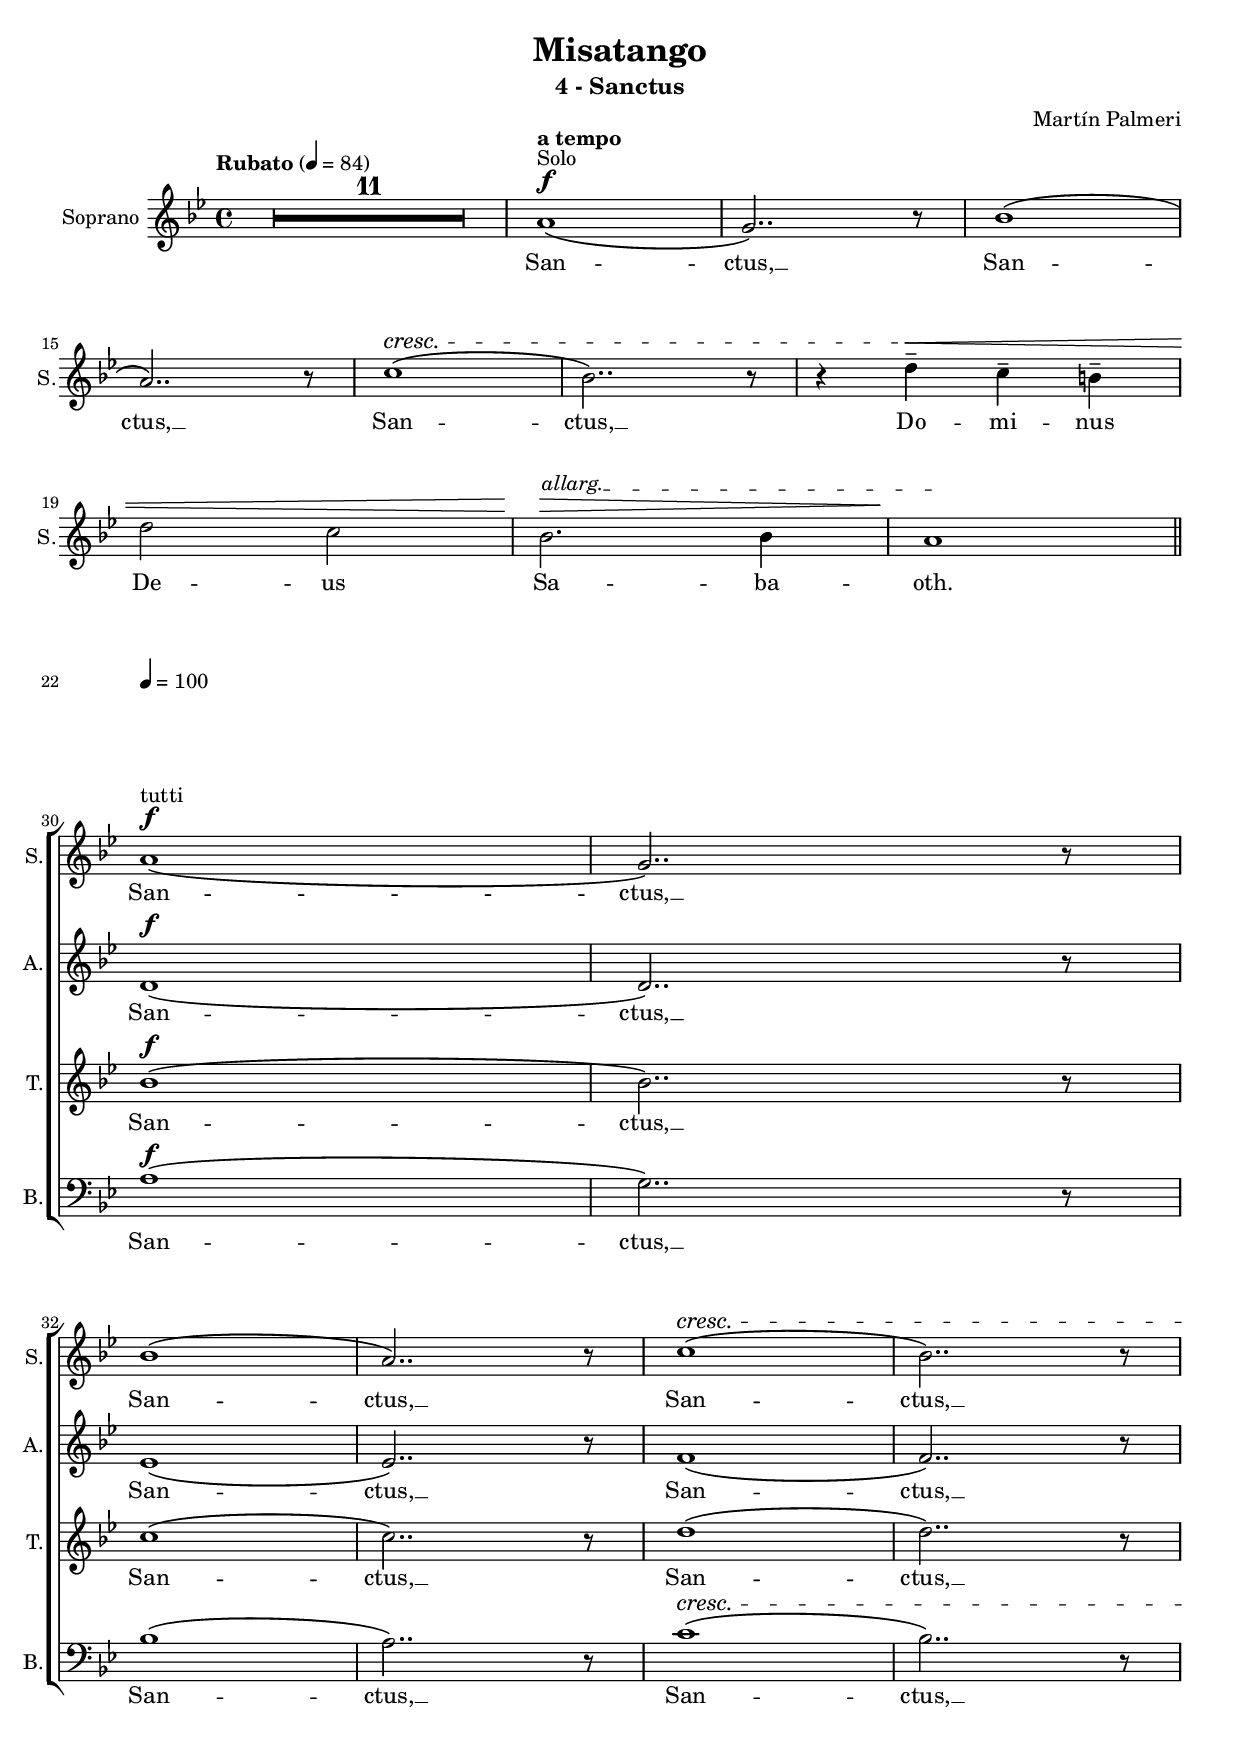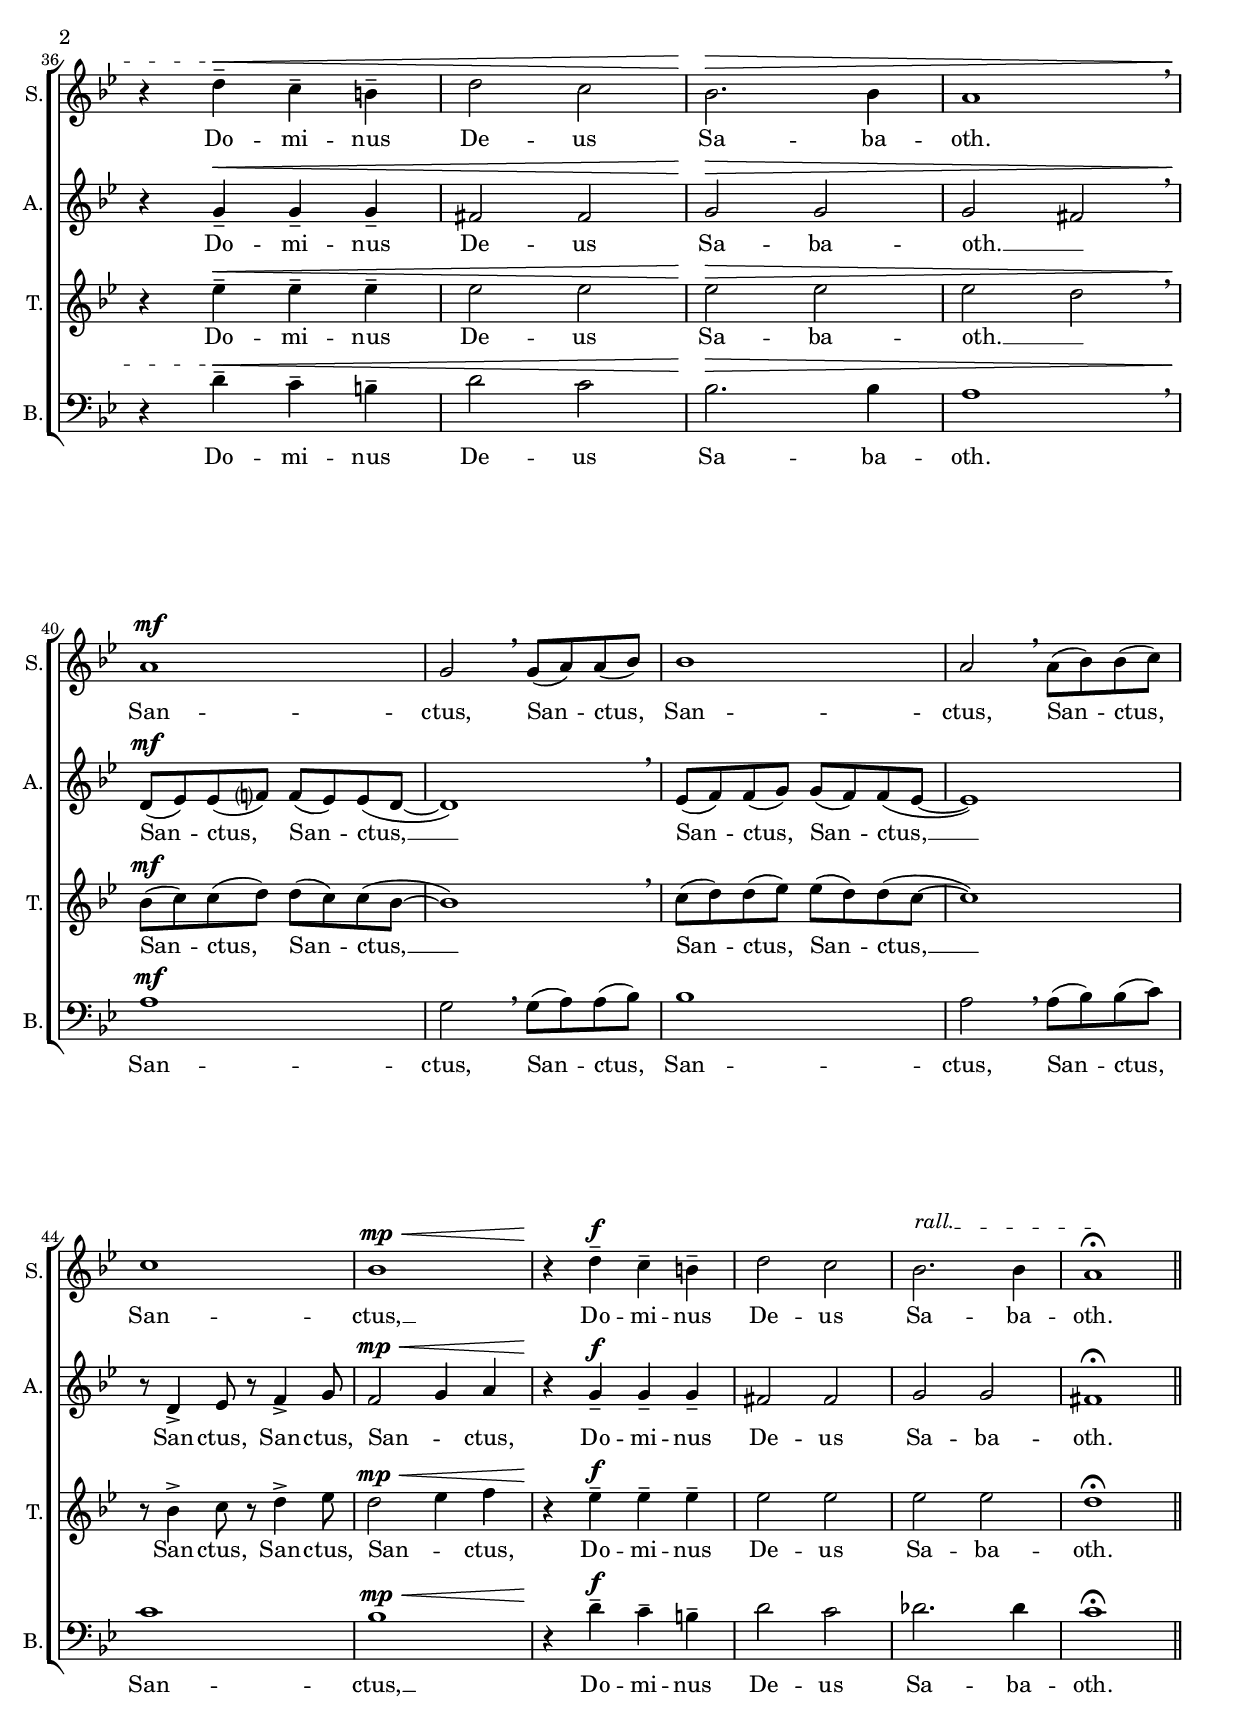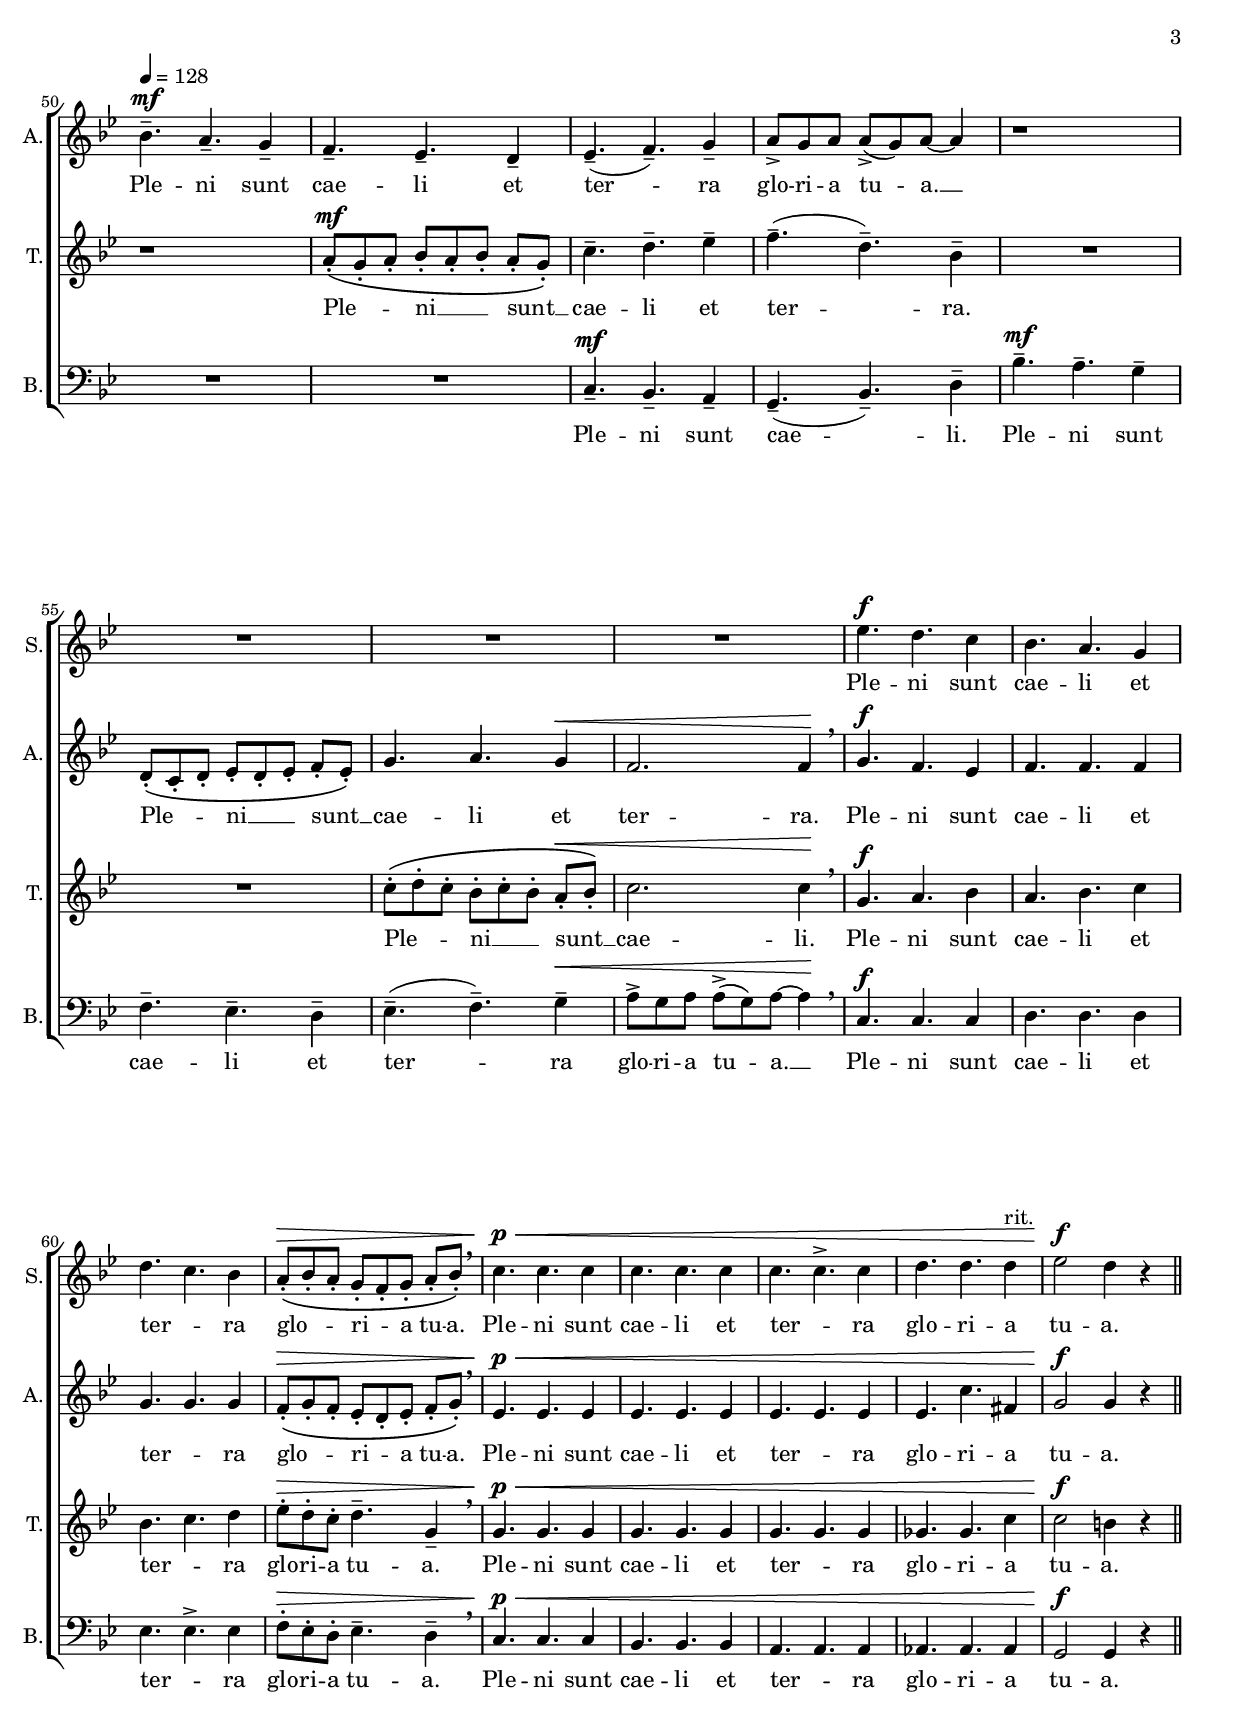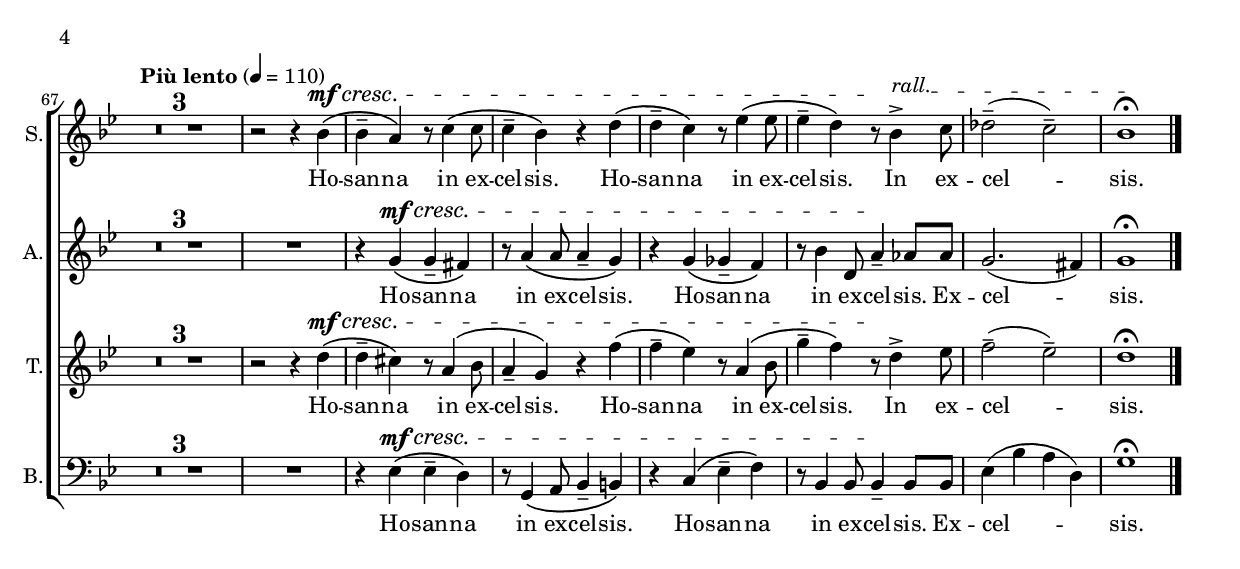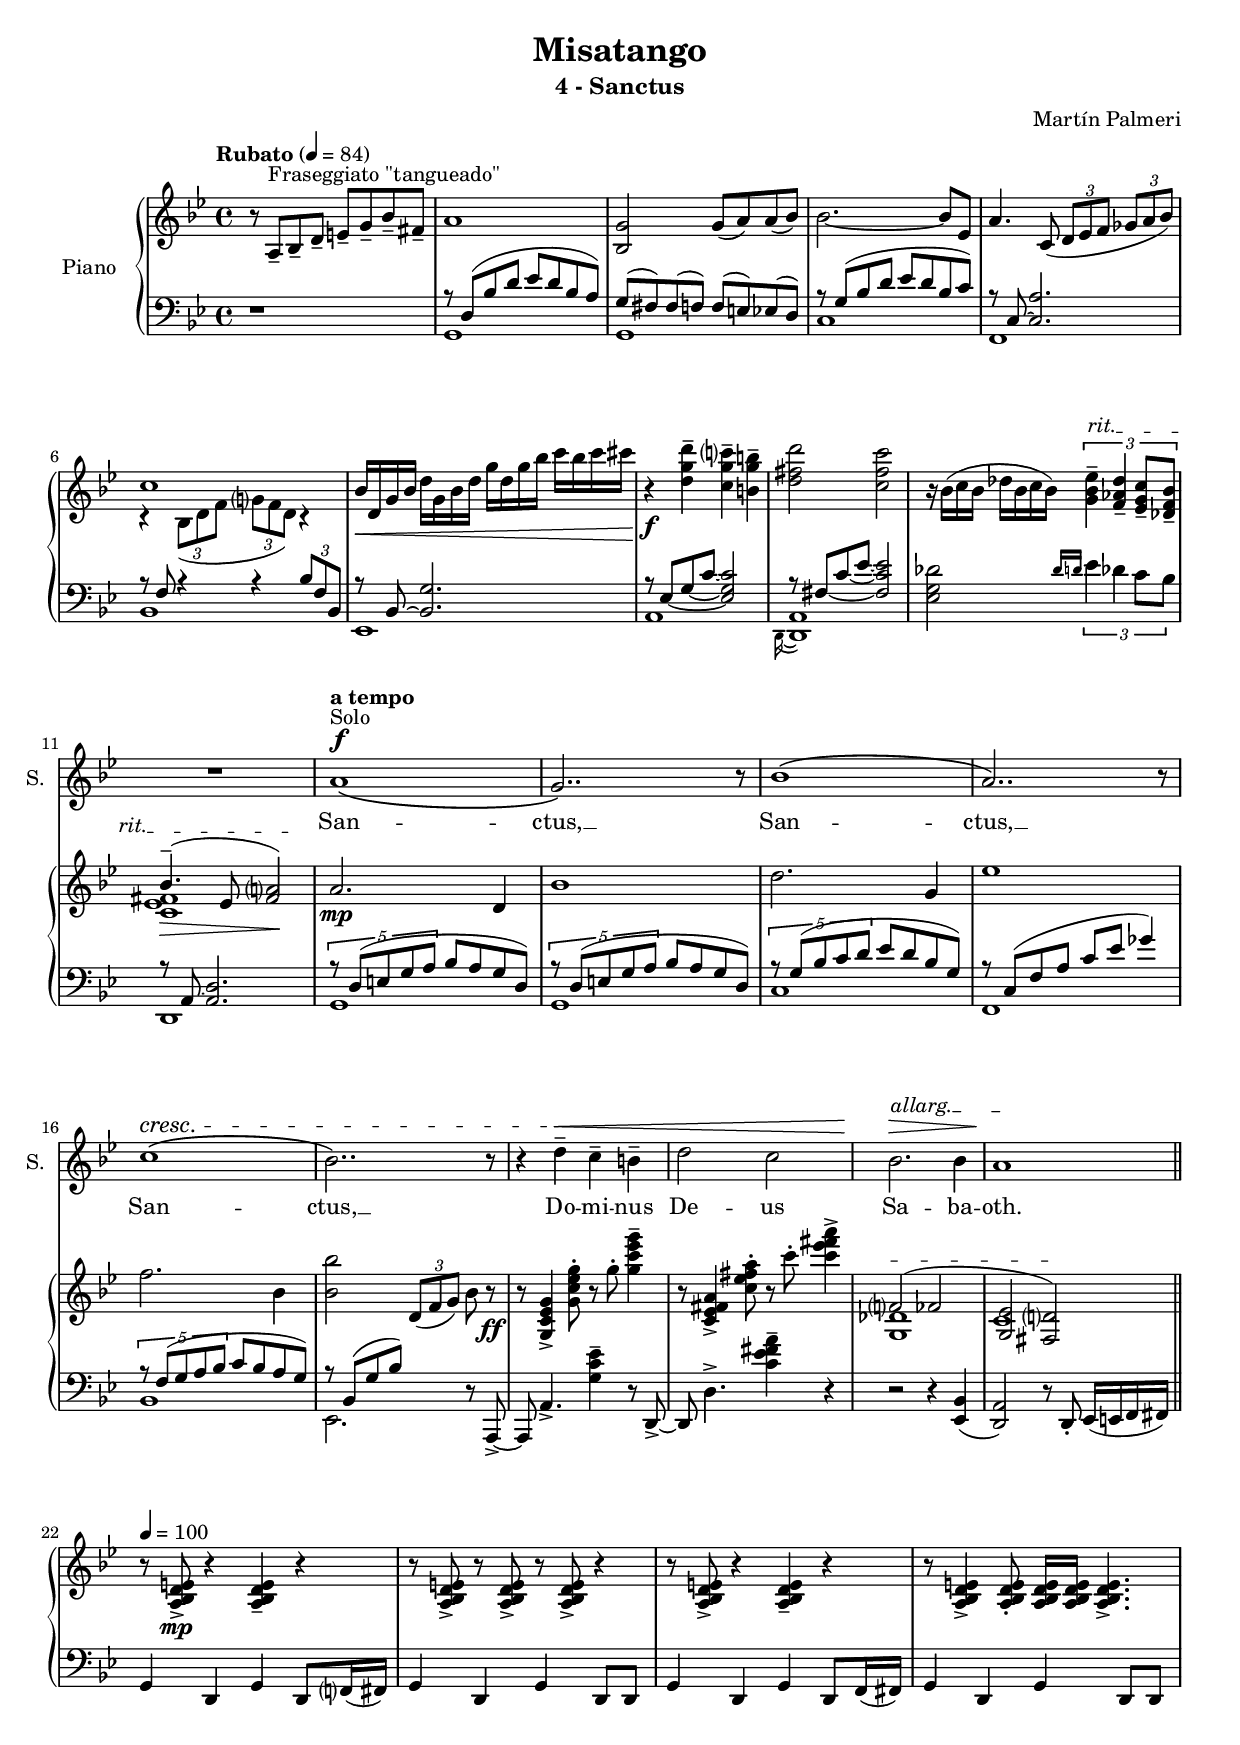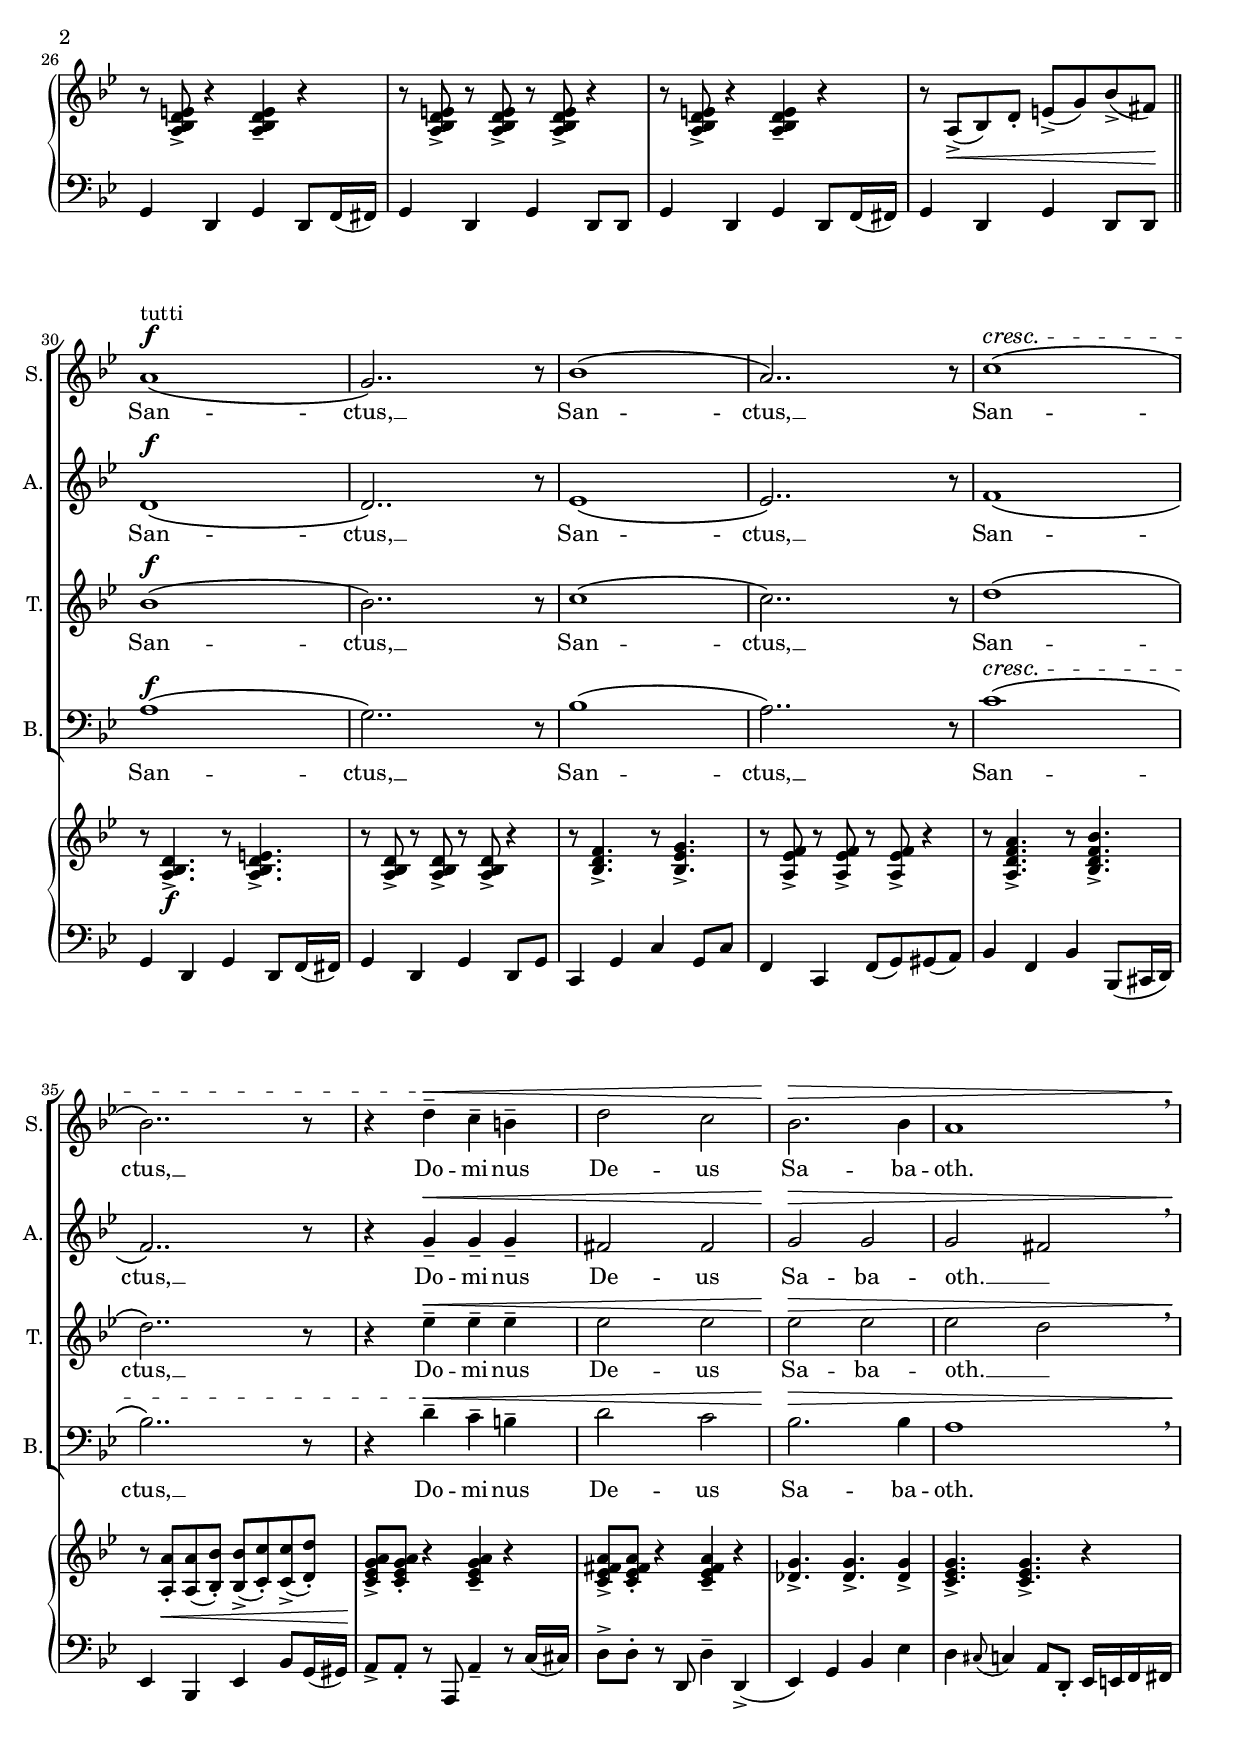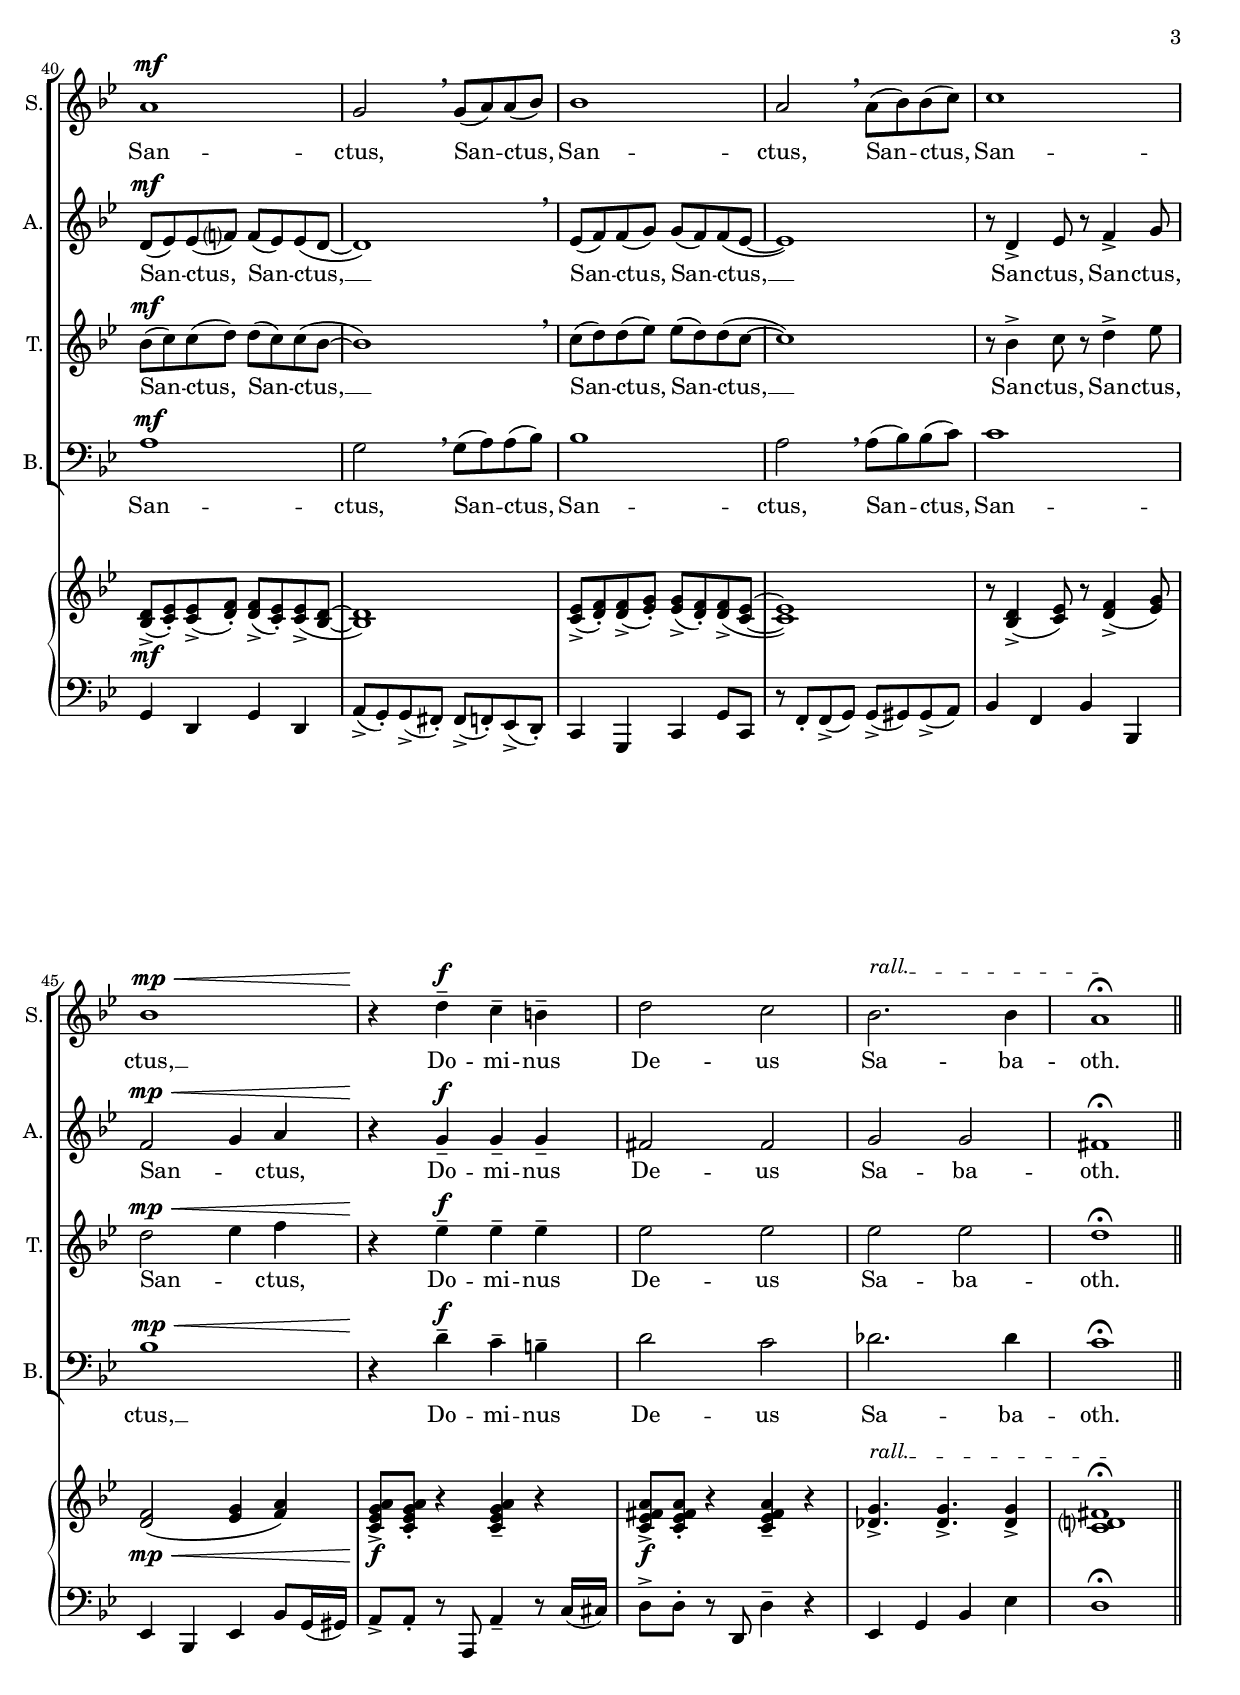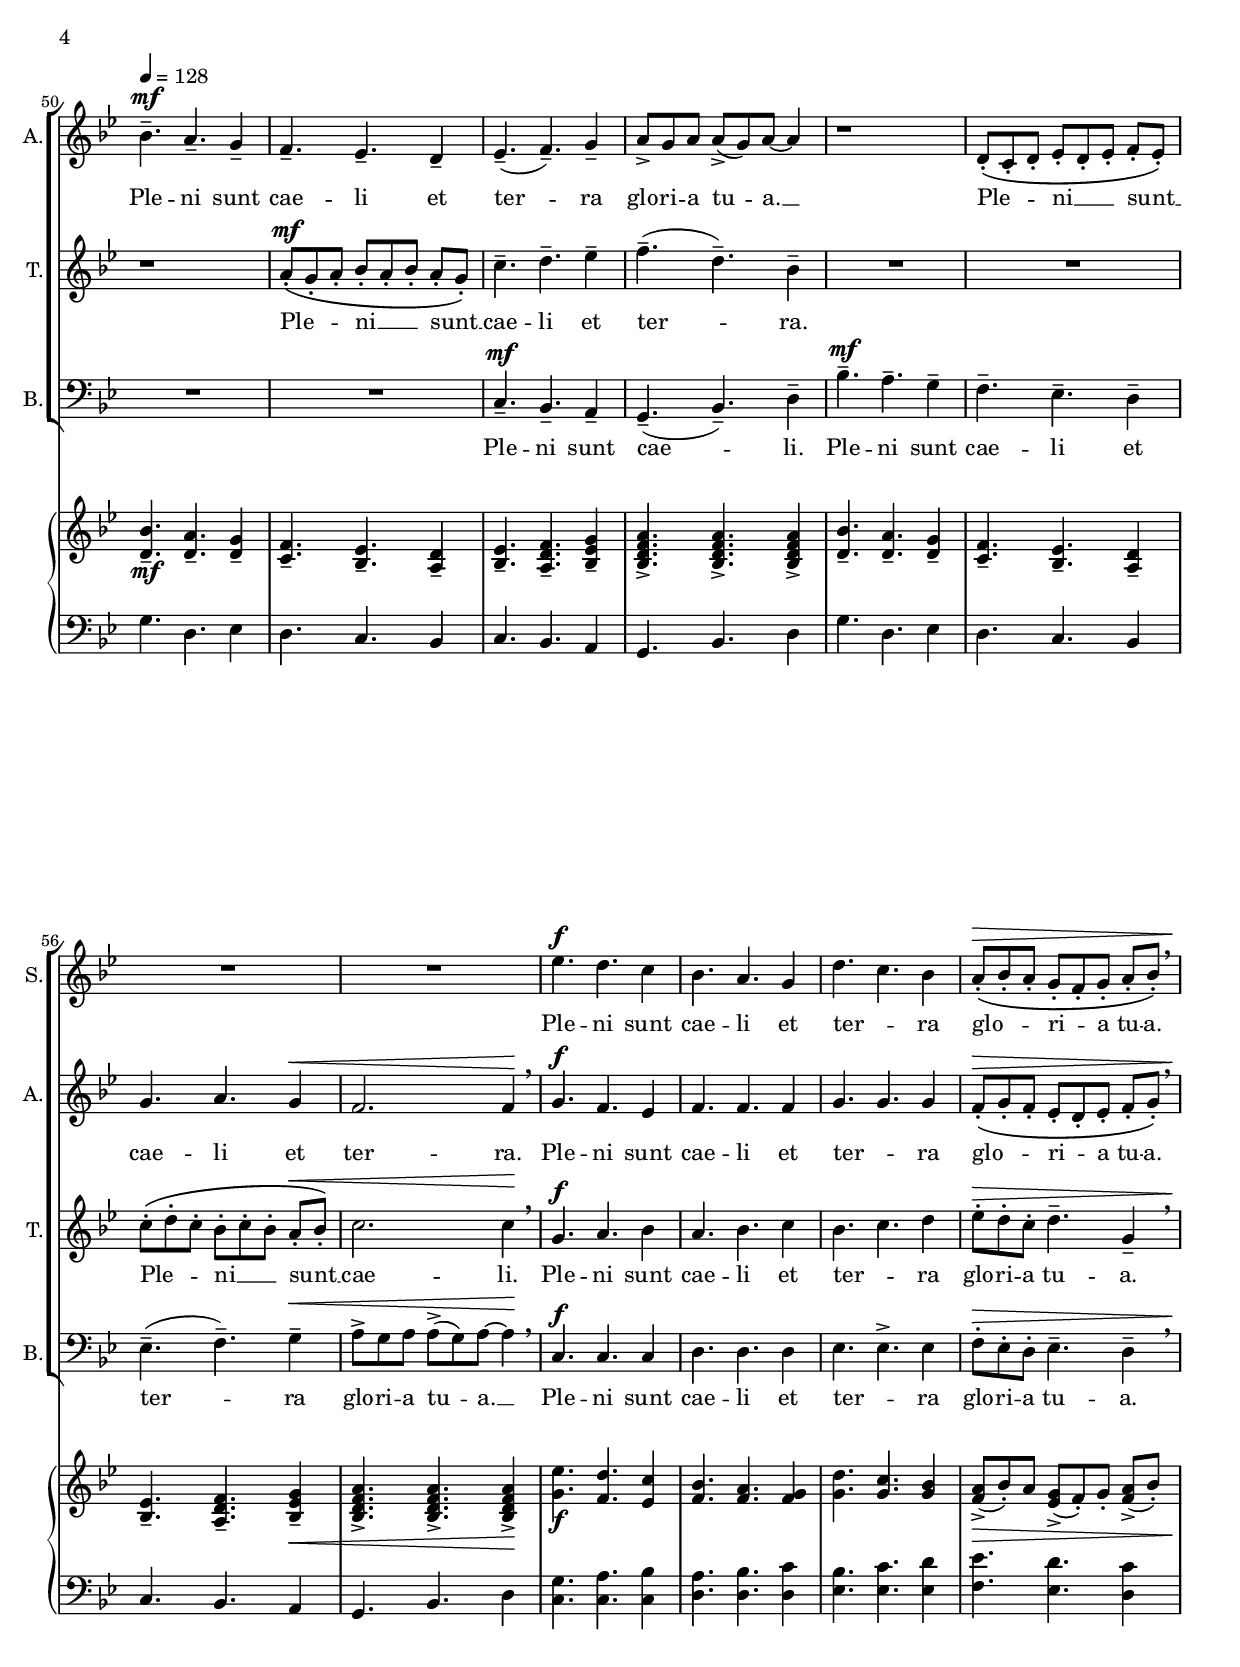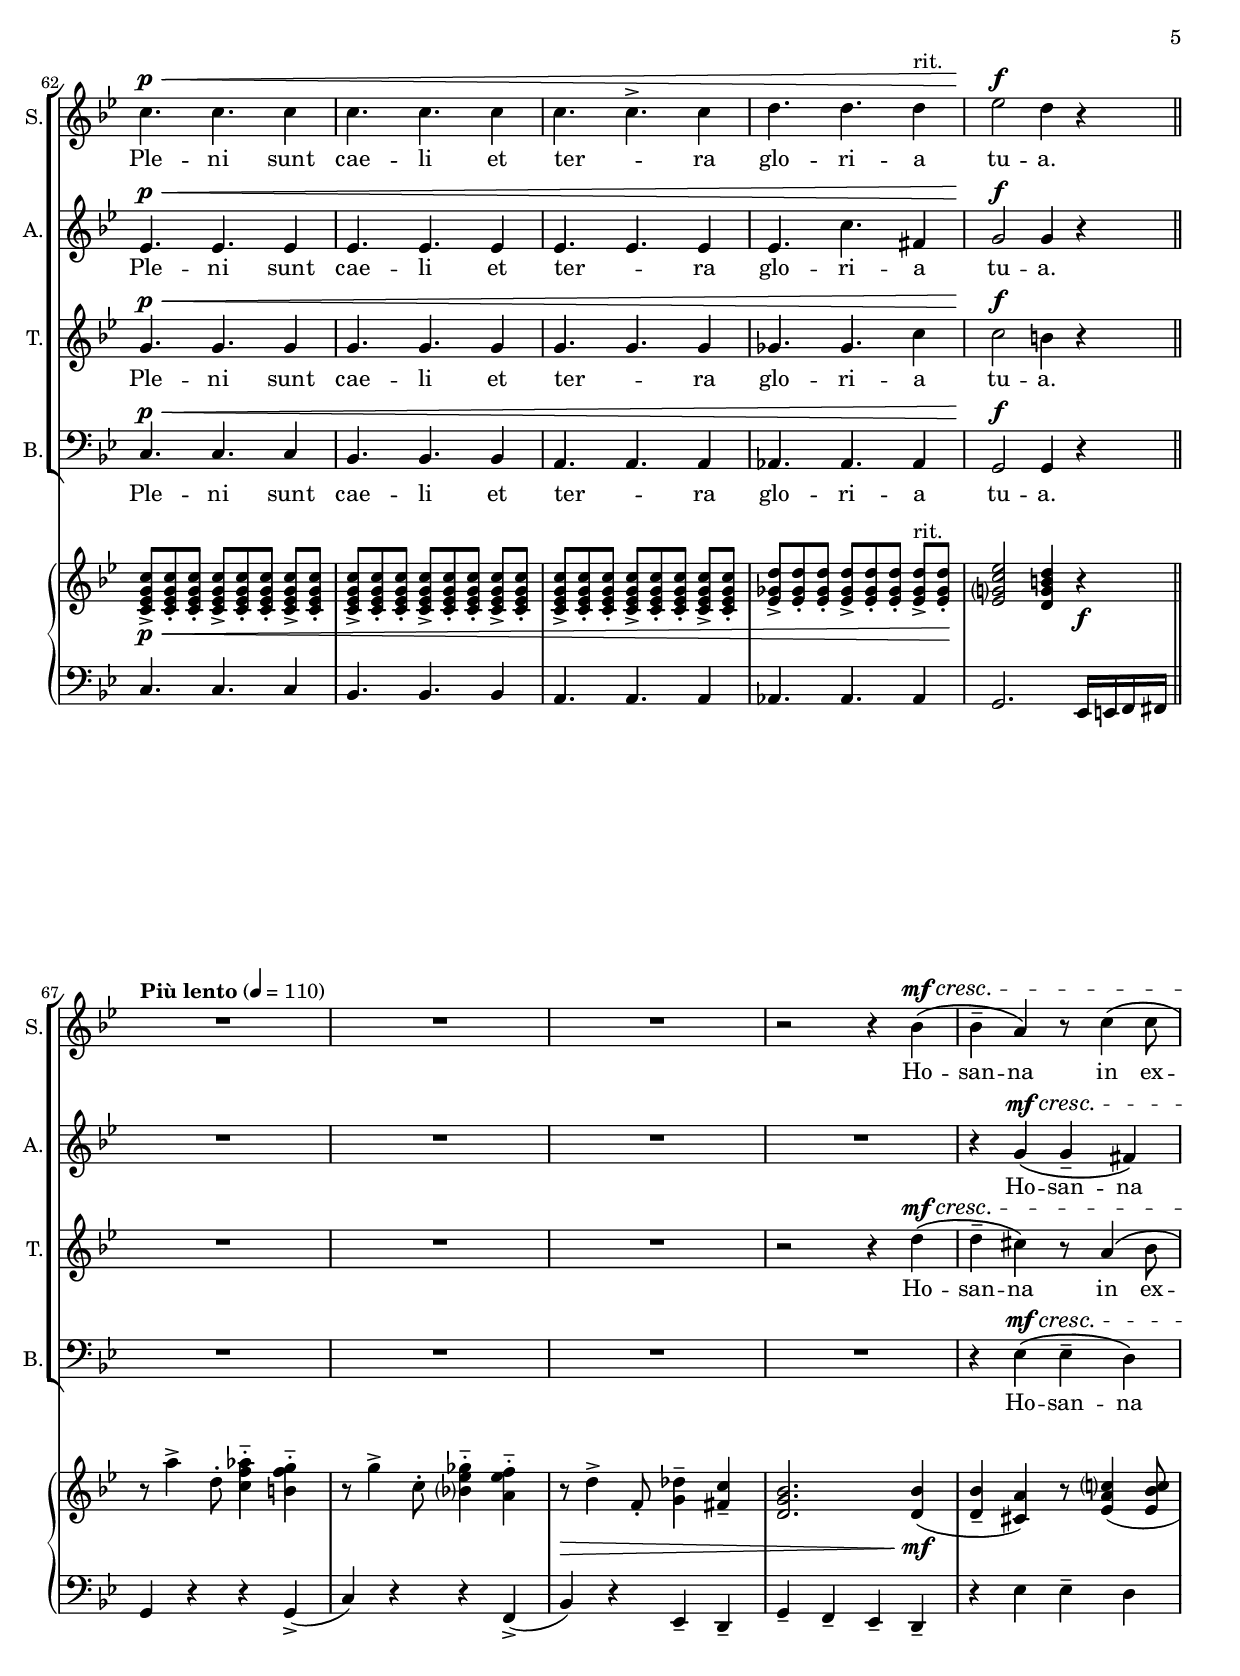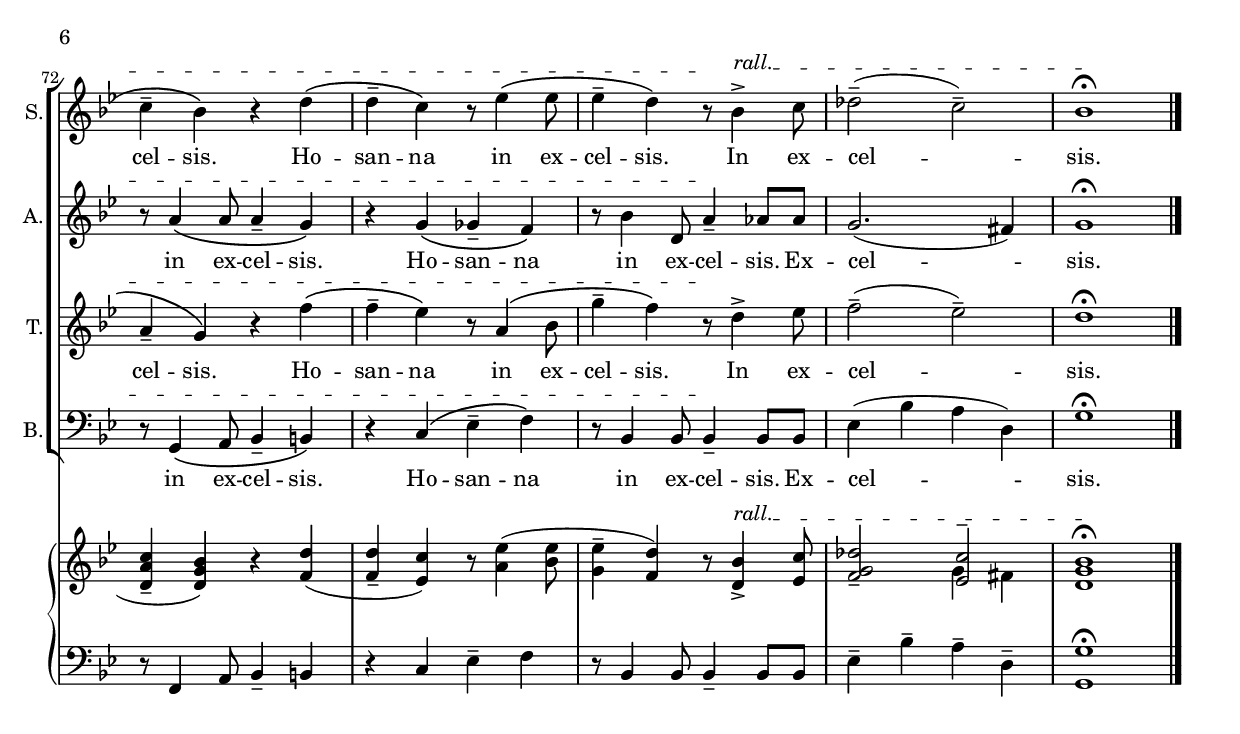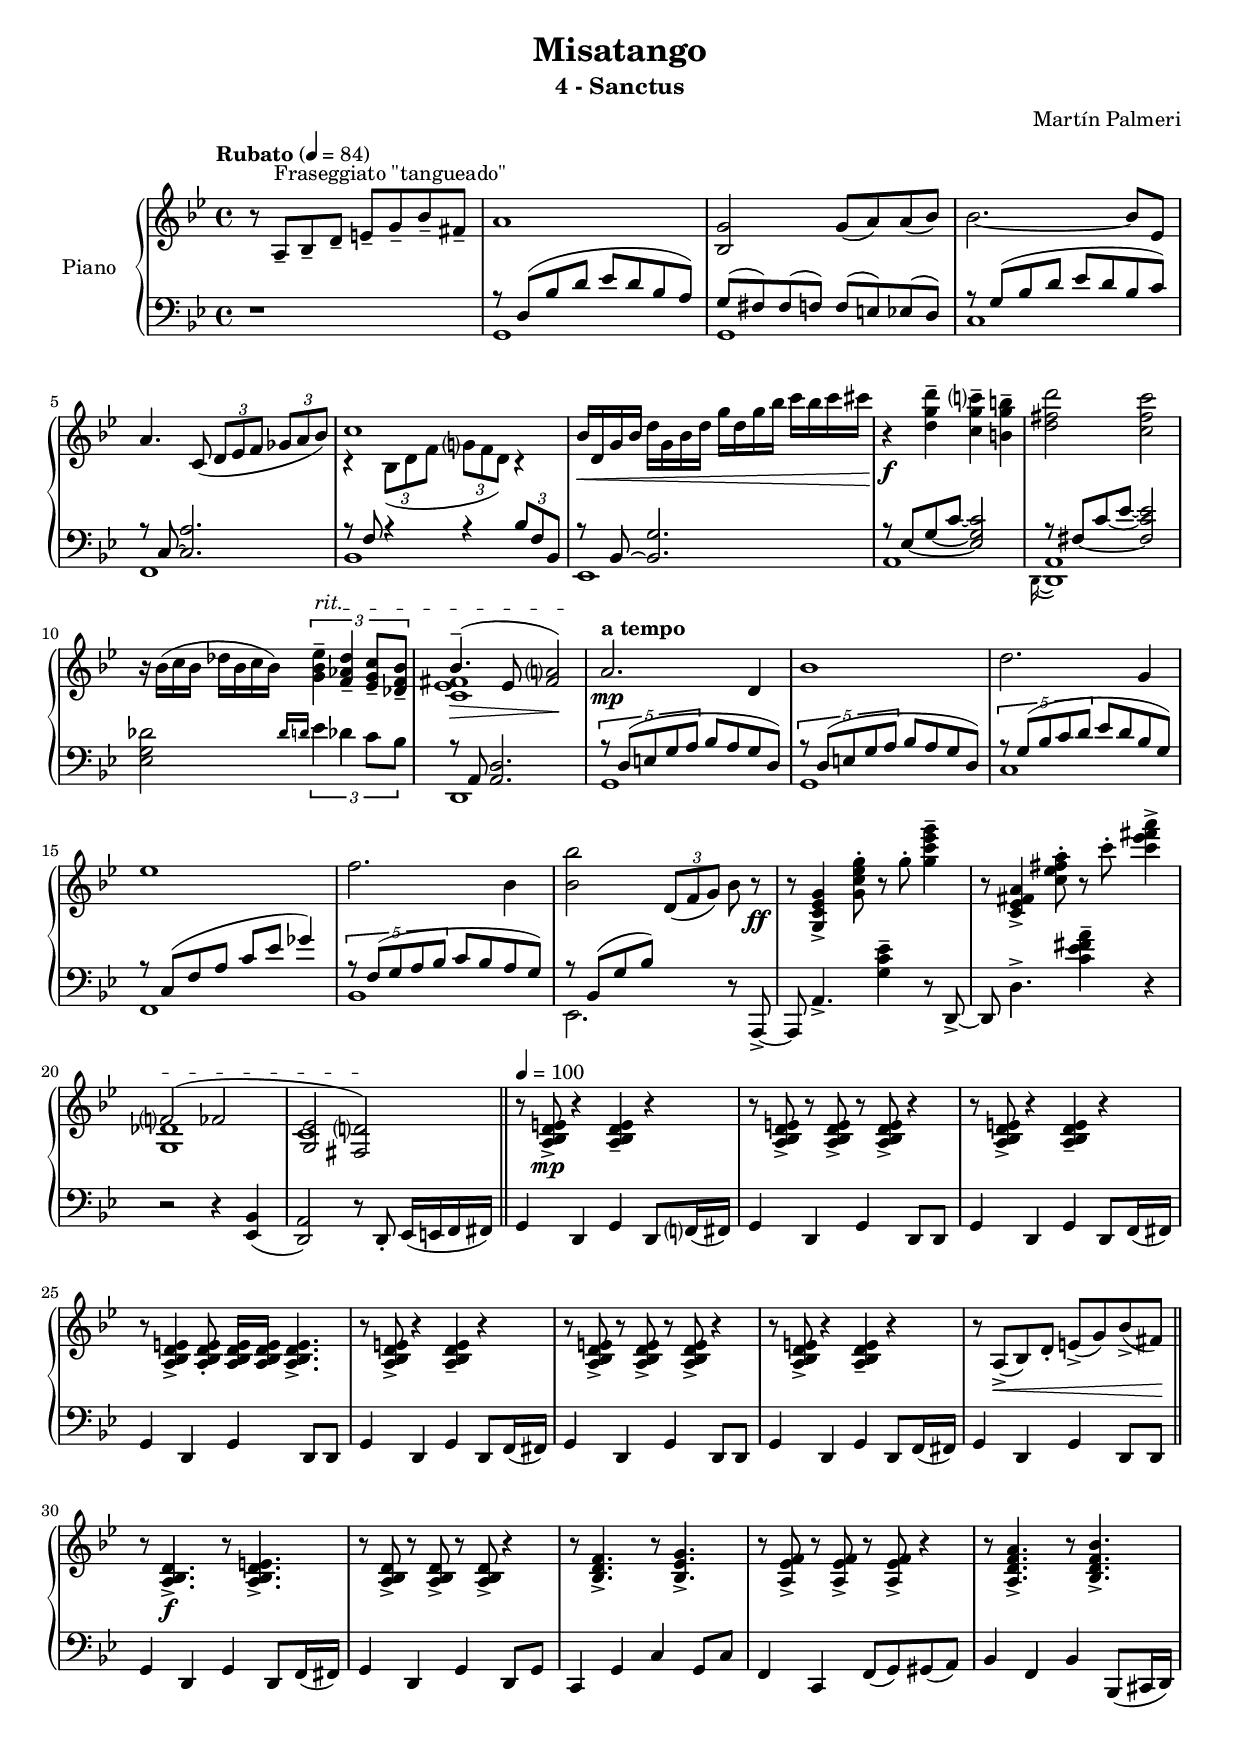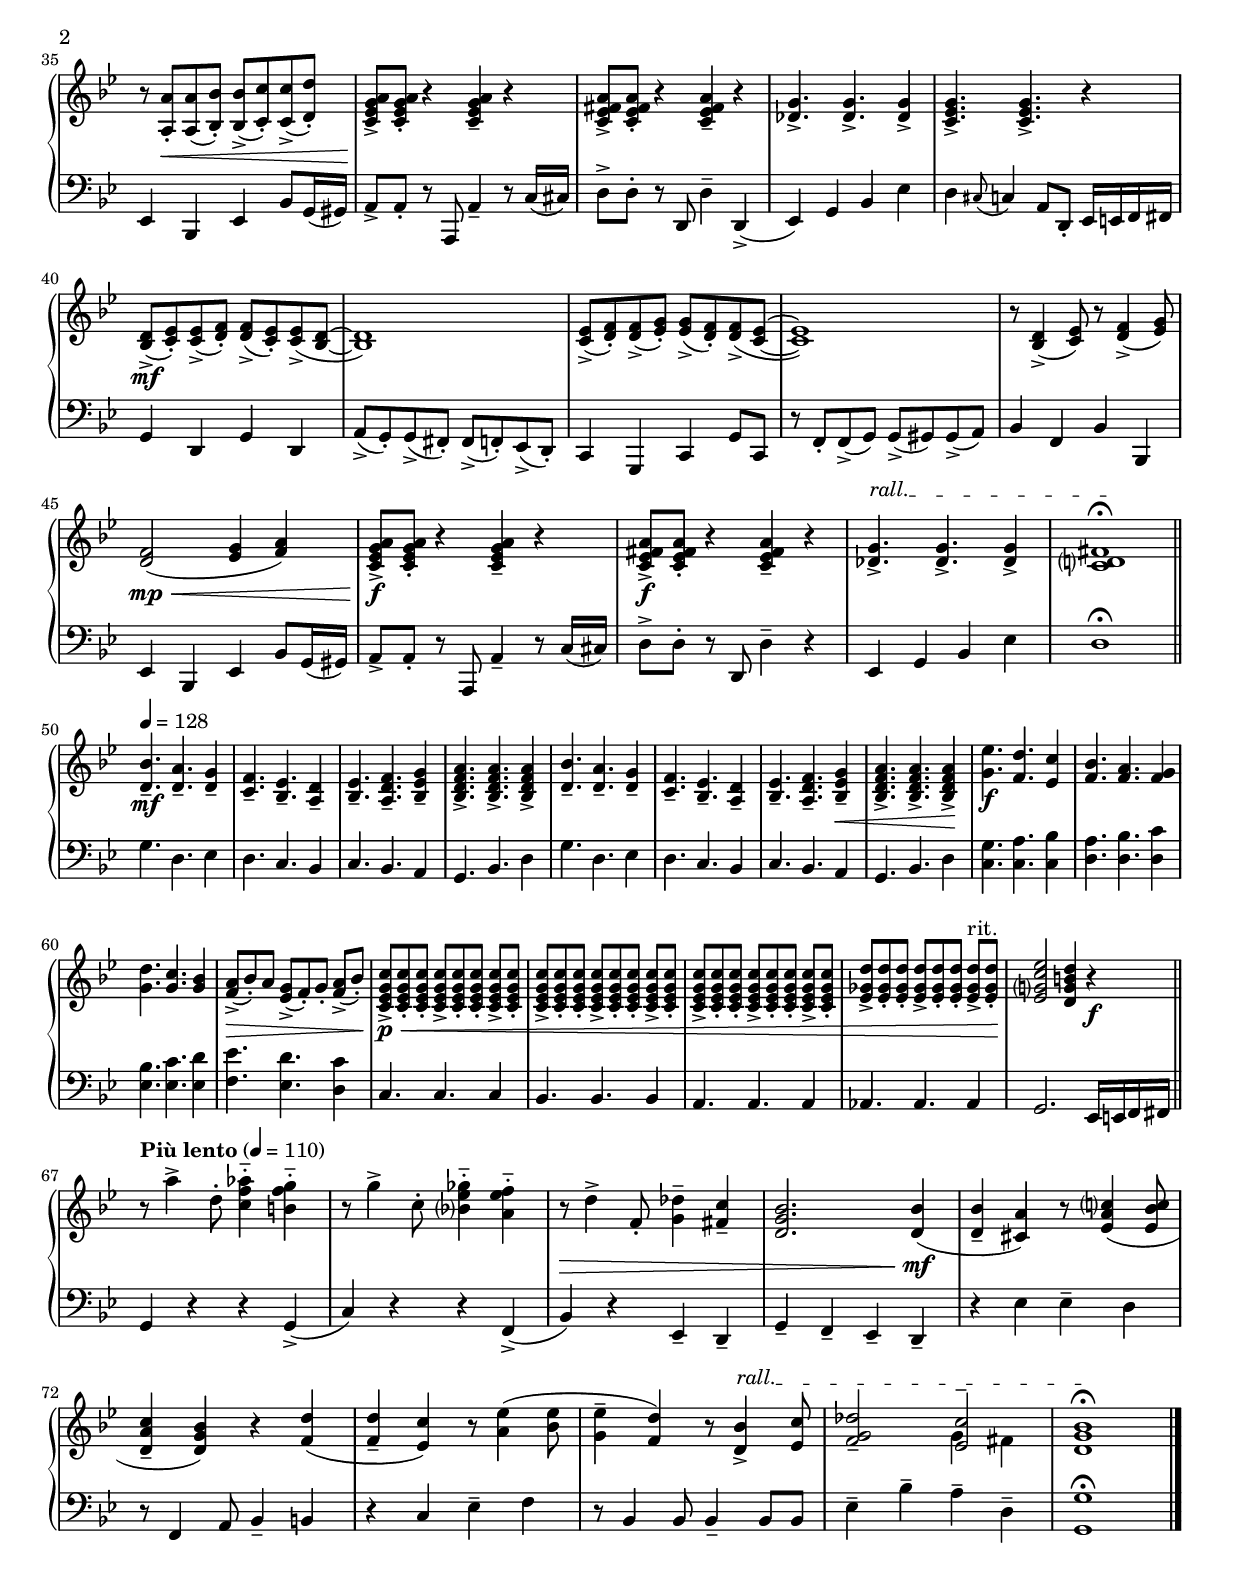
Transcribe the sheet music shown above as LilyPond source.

% Created on Mon Sep 20 15:23:38 CEST 2010
\version "2.22.0"

#(set-default-paper-size "a4")

% \paper { indent = 0\cm}

\header {
  title = "Misatango"
  subtitle = "4 - Sanctus"
  composer = "Martín Palmeri"
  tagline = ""

}

conductor_size = 18
individual_size = 20

\include "utils/macros.ly"


armure = {
\accidentalStyle modern-cautionary
\compressEmptyMeasures
\tempo "Rubato" 4=84
\time 4/4
\key g \minor
}


sop_music = {
  \override TextSpanner.bound-details.left.text = "allarg."
R1*11 
\tempo "a tempo"
a'1\(^\f^"Solo" g2..\) r8
bes1\( a2..\) r8
c1\(^\cresc bes2..\) r8
r4 d--^\< c-- b-- d2 c
bes2.^\>^\startTextSpan 4 a1\!\stopTextSpan
\bar "||"\break \tempo 4=100
R1*8
\bar "||"\break
a1\(^\f^"tutti" g2..\) r8
bes1\( a2..\) r8
c1\(^\cresc bes2..\) r8
r4 d--^\< c-- b-- d2 c
bes2.^\> 4 a1 \breathe
a1^\mf g2 \breathe 8( a) a( bes)
bes1 a2\breathe 8( bes) 8( c) 1
bes1^\mp^\<
\override TextSpanner.bound-details.left.text = "rall."
r4\! d--^\f c-- b-- d2 c bes2. \startTextSpan
4 a1\fermata\stopTextSpan
\bar "||" \break
\tempo 4=128
R1*8 es'4.^\f d c4 bes4. a g4 d'4. c bes4
a8-.\([^\> bes-. a-.] g-.[ f-. g-.] a-. bes-.\) \breathe
c4.^\p^\< 4. 4 4. 4. 4 4. 4.-> 4 d4. 4. 4^"rit."
es2^\f d4 r
\bar "||" \break
\tempo "Più lento" 4=110
R1*3 r2 r4
bes^\mf^\cresc\( 4-- a\) r8 c4\( 8 4-- bes\) r
d\( 4-- c\) r8 es4\( 8 4-- d\) r8\!
bes4^>\startTextSpan c8 des2(-- c--)
bes1\fermata\stopTextSpan\fine
}	


sop_lyrics = \lyricmode {
  San -- ctus, __
  San -- ctus, __
  San -- ctus, __
  Do -- mi -- nus De -- us Sa -- ba -- oth.

  San -- ctus, __
  San -- ctus, __
  San -- ctus, __
  Do -- mi -- nus De -- us Sa -- ba -- oth.
  San -- ctus, 
  San -- ctus, 
  San -- ctus, 
  San -- ctus, 
  San -- ctus, __
  Do -- mi -- nus De -- us Sa -- ba -- oth.
  
  Ple -- ni sunt cae -- li et ter -- _ ra
  glo -- _ _ ri -- _ a tu -- a.
  Ple -- ni sunt cae -- li et ter -- _ ra
  glo -- ri -- a tu -- a.
  
  Ho -- san -- na in ex -- cel -- sis.
  Ho -- san -- na in ex -- cel -- sis.
  In ex -- cel -- sis.

}




sop = \new Staff \with {instrumentName="Soprano"
  shortInstrumentName ="S."} <<
  \soprano_style
  \armure
  \relative c' {\sop_music}
  \addlyrics {\sop_lyrics}
>>


alt_music = {
  R1*21
  \tempo 4=100
  R1*8
  \bar "||"\break
  d1\(^\f d2..\) r8  
  es1\( 2..\) r8
  f1\( 2..\) r8
  r4 g--^\< g-- g-- fis2 2
  g^\> g g fis \breathe
  d8(^\mf es) 8( f) 8( es) 8( d~ 1)\breathe
  es8( f) 8( g) 8( f) 8( es~ 1)
  r8 d4-> es8 r f4-> g8
  f2^\mp^\< g4 a r\!
  g^\f-- g-- g-- fis2 2 g g fis1\fermata\bar "||" \break
  \tempo 4=128
  bes4.--^\mf a-- g4-- f4.-- es-- d4--
  es4.--( f--) g4--
  a8->[ g a] a->[( g) a]~4
  r1 d,8-.\([ c-. d-.] es-.[ d-. es-.] f-. es-.\)
  g4. a g4^\< f2. 4\!\breathe 
  
g4.^\f f es4 f4. 4. 4 g4. 4. 4
f8-.\([^\> g-. f-.] es-.[ d-. es-.] f-. g-.\) \breathe
es4.^\p^\< 4. 4 4. 4. 4 4. 4. 4 4. c'4. fis,4
g2^\f 4 r  
\bar "||" \break
\tempo "Più lento" 4=110
R1*4 r4 g^\mf^\cresc\( 4-- fis\)
r8 a4\( 8 4-- g\) r4 g\( ges-- f\)
r8 bes4 d,8 a'4--\! aes8 8
g2.( fis4) g1\fermata\fine
}	


alt_lyrics = \lyricmode {
  San -- ctus, __
  San -- ctus, __
  San -- ctus, __
  Do -- mi -- nus De -- us Sa -- ba -- oth. __ _
  San -- ctus, 
  San -- ctus, __
  San -- ctus, 
  San -- ctus, __
  San -- ctus, 
  San -- ctus, 
  San -- _ ctus, 
  Do -- mi -- nus De -- us Sa -- ba -- oth.
  
  Ple -- ni sunt cae -- li
  et ter -- ra glo -- ri -- a tu -- a. __
  Ple -- _ _ ni __ _ _ sunt __ _ cae -- li
  et ter -- ra.

  Ple -- ni sunt cae -- li et ter -- _ ra
  glo -- _ _ ri -- _ a tu -- a.
  Ple -- ni sunt cae -- li et ter -- _ ra
  glo -- ri -- a tu -- a.
  
  Ho -- san -- na in ex -- cel -- sis.
  Ho -- san -- na in ex -- cel -- sis.
  Ex -- cel -- sis.


 }



alt = \new Staff \with {instrumentName="Alto"
  shortInstrumentName ="A."} <<
  \alto_style
  \armure
  \relative c' {\alt_music}
  \addlyrics {\alt_lyrics}
>>

ten_music = {
  R1*21
  \tempo 4=100
  R1*8
  \bar "||"\break
  bes'1\(^\f 2..\) r8  
  c1\( 2..\) r8
  d1\( 2..\) r8
  r4 es--^\< es-- es-- 2 2
  2^\> 2 2 d \breathe
  bes8(^\mf c) 8( d) 8( c) 8( bes~ 1)\breathe
  c8( d) 8( es) 8( d) 8( c~ 1)
  r8 bes4-> c8 r d4-> es8
  d2^\mp^\< es4 f r\!
  es^\f-- 4-- 4-- 2 2 2 2 d1\fermata\bar "||" \break
  \tempo 4=128
  r1 a8-.\([^\mf g-. a-.] bes-.[ a-. bes-.] a-. g-.\)
c4.-- d-- es4-- f4.--( d--) bes4--
R1*2 c8-.\([ d-. c-.] bes-.[ c-. bes-.] a-.^\< bes-.\)
c2. 4\!\breathe
g4.^\f a bes4 a4. bes4. c4 bes4. c4. d4
es8-.[^\> d-. c-.] d4.--  g,4-- \breathe
4.^\p^\< 4. 4 4. 4. 4 4. 4. 4 ges4. 4. c4
2^\f b4 r  
\bar "||" \break
\tempo "Più lento" 4=110
R1*3 r2 r4
d^\mf^\cresc\( 4-- cis\) r8 a4\( bes8 a4-- g\) r
f'\( 4-- es\) r8 a,4\( bes8 g'4-- f\) r8\!
d4^> es8 f2(-- es--)
d1\fermata\fine

}	


ten_lyrics = \lyricmode {
  San -- ctus, __
  San -- ctus, __
  San -- ctus, __
  Do -- mi -- nus De -- us Sa -- ba -- oth. __ _
  San -- ctus, 
  San -- ctus, __
  San -- ctus, 
  San -- ctus, __
  San -- ctus, 
  San -- ctus, 
  San -- _ ctus, 
  Do -- mi -- nus De -- us Sa -- ba -- oth.

  Ple -- _ _ ni __ _ _ sunt __ _ cae -- li
  et ter -- ra.
  Ple -- _ _ ni __ _ _ sunt __ _ cae -- li. 
  
  Ple -- ni sunt cae -- li et ter -- _ ra
  glo -- ri -- a tu -- a.
  Ple -- ni sunt cae -- li et ter -- _ ra
  glo -- ri -- a tu -- a.

  Ho -- san -- na in ex -- cel -- sis.
  Ho -- san -- na in ex -- cel -- sis.
  In ex -- cel -- sis.

  }



ten = \new Staff \with {instrumentName="Tenor"
  shortInstrumentName ="T."} <<
  \alto_style
  \armure
  \relative c' {\ten_music}
  \addlyrics {\ten_lyrics}
>>


bass_music = {
  R1*21
  \tempo 4=100
  R1*8
  \bar "||"\break
  a1\(^\f g2..\) r8  
bes1\( a2..\) r8
c1\(^\cresc bes2..\) r8
r4 d--^\< c-- b-- d2 c
bes2.^\> 4 a1 \breathe
a1^\mf g2 \breathe 8( a) a( bes)
bes1 a2\breathe 8( bes) 8( c) 1
bes1^\mp^\<
r4\! d--^\f c-- b-- d2 c des2.
4 c1\fermata
\bar "||" \break
\tempo 4=128
R1*2 c,4.--^\mf bes-- a4-- g4.--( bes--) d4--
bes'4.--^\mf a-- g4-- f4.-- es-- d4--
es4.--( f--) g4--^\<
a8->[ g a] a->([ g) a]~4\!\breathe
c,4.^\f 4. 4 d4. 4. 4 es4. 4.-> 4
f8-.[^\> es-. d-.] es4.--  d4-- \breathe
c4.^\p^\< 4. 4 bes4. 4. 4 a4. 4. 4 aes4. 4. 4
g2^\f 4 r  
\bar "||" \break
\tempo "Più lento" 4=110
R1*4 r4 es'^\mf^\cresc\( 4-- d\)
r8 g,4\( a8 bes4-- b\) r4 c\( es-- f\)
r8 bes,4 8 4--\! 8 8
es4( bes' a d,) g1\fermata\fine

}	


bass_lyrics = \lyricmode {
  San -- ctus, __
  San -- ctus, __
  San -- ctus, __
  Do -- mi -- nus De -- us Sa -- ba -- oth.
  San -- ctus, 
  San -- ctus, 
  San -- ctus, 
  San -- ctus, 
  San -- ctus, __
  Do -- mi -- nus De -- us Sa -- ba -- oth.
  
  Ple -- ni sunt cae -- li.
  Ple -- ni sunt cae -- li
  et ter -- ra glo -- ri -- a tu -- a. __

  Ple -- ni sunt cae -- li et ter -- _ ra
  glo -- ri -- a tu -- a.
  Ple -- ni sunt cae -- li et ter -- _ ra
  glo -- ri -- a tu -- a.

  Ho -- san -- na in ex -- cel -- sis.
  Ho -- san -- na in ex -- cel -- sis.
  Ex -- cel -- sis.

}



bass = \new Staff \with {instrumentName="Bass"
  shortInstrumentName ="B."} <<
  \hommes_style
  \armure
  \relative c' {\bass_music}
  \addlyrics {\bass_lyrics}
>>

upper = \relative c {
\armure
\rpiano_syle
  \override TextSpanner.bound-details.left.text = "rit."
r8 a'--^"Fraseggiato \"tangueado\""
bes-- d-- e-- g-- bes-- fis-- a1
<g bes,>2 g8( a) a( bes) bes2.~ 8 es,
a4. c,8( \tuplet 3/2 4 {d es f ges a bes)}
<<{c1}\\{r4 \tuplet 3/2 4 {bes,8( d f g f d)} r4}>>
bes'16_\< d,g bes d g, bes d 
g d g bes c bes c cis\!
r4_\f <d, g d'>-- <c g'c>-- <b g'b>--
<d fis d'>2 <c fis c'>
r16 bes( c bes des bes c bes)
\tuplet 3/2 {<g bes es>4--\startTextSpan <f aes des>-- 
             <es g c>8-- <des f bes>--}
\after 2.\stopTextSpan <<{bes'4.--(_\> es,8 <fis a>2)\!}\\{<c es fis>1}>>
\tempo "a tempo"
a'2._\mp d,4 bes'1 d2. g,4 es'1
f2. bes,4 <bes bes'>2
\tuplet 3/2 {d,8( f g)} bes r_\ff
r <g es c g>4-> <g c es g>8-. 
r g'-. <g c es g>4--
r8 <c,, es fis a>4-> <c'es fis a>8-. 
r c'-. <c es fis a>4->
\override TextSpanner.bound-details.left.text = "allarg."
<<
  {f,,2(\startTextSpan fes <es g,> <d fis,>)\stopTextSpan}
  \\
  {<des g,>1 c}
>>
\bar "||" \tempo 4=100
r8 <a bes d e>->_\mp r4 4-- r4
r8 8-> r8 8-> r8 8-> r4
r8 8-> r4 4-- r4 r8 4-> 8-. 16 16 4.->
r8 8-> r4 4-- r4 r8 8-> r8 8-> r8 8-> r4
r8 8-> r4 4-- r4
r8 a->(_\< bes) d-. e->( g) bes->( fis)\!
\bar "||"\break
r8 <a, bes d>4.->_\f r8 <a bes d e>4.->
r8 <a bes d>-> r8 8-> r8 8-> r4
r8 <bes d f>4.-> r8 <bes es g>4.->
r8 <a es'f>-> r8 8-> r8 8-> r4
r8 <a d f a>4.-> r8 <bes d f bes>4.->
r8 <a a'>-._\< 8( <bes bes'>-.) 8(-> <c c'>-.) 8->( <d d'>-.)
<c es g a>->\! 8-. r4 4-- r
<c es fis a>8-> 8-. r4 4-- r
<des g>4.->4.->4-> <c es g>4.->4.->r4
<bes d>8->(_\mf <c es>-.) 8->( <d f>-.) 8->( <c es>-.) 8->( <bes d>~1)
<c es>8->( <d f>-.) 8->( <es g>-.) 8->( <d f>-.) 8->( <c es>~1)
r8 <bes d>4->( <c es>8) r8 <d f>4->( <es g>8)
<d f>2(_\mp_\< <es g>4 <f a>)
<c es g a>8->_\f 8-. r4 4-- r
<c es fis a>8->_\f 8-. r4 4-- r
\override TextSpanner.bound-details.left.text = "rall."
<des g>4.->\startTextSpan 4.-> 4->
<c d fis>1\fermata\stopTextSpan \bar "||" \break
\tempo 4=128
<d bes'>4.--_\mf <d a'>-- <d g>4--
<c f>4.-- <bes es>-- <a d>4-- 
<bes es>4.-- <a d f>-- <bes es g>4--
<bes d f a>4.->4.->4->
<d bes'>4.-- <d a'>-- <d g>4--
<c f>4.-- <bes es>-- <a d>4-- 
<bes es>4.-- <a d f>-- <bes es g>4--_\<
<bes d f a>4.->4.->4->\!
<g'es'>4._\f <f d'> <es c'>4 <f bes>4. <f a> <f g>4
<g d'>4. <g c> <g bes>4 <f a>8->([_\> bes-.) a] 
<es g>->([ f-.) g-.] <f a>->( bes-.)
<c, es g c>->_\p_\<[ 8-.8-.] 8->[ 8-. 8-.] 8->8-.
8->[ 8-.8-.] 8->[ 8-. 8-.] 8->8-.
8->[ 8-.8-.] 8->[ 8-. 8-.] 8->8-.
<es ges d'>8->[ 8-.8-.] 8->[ 8-. 8-.] 8->^"rit."8-.\!
<es g c es>2 <d g b d>4 r_\f
\bar "||" \break
\tempo "Più lento" 4=110
r8 a''4-> d,8-. <c f aes>4-_ <b f'g>-_
r8 g'4-> c,8-. <bes es ges>4-_ <a es' f>-_
r8_\> d4-> f,8-. <g des'>4-- <fis c'>--
<d g bes>2. <d bes'>4(_\mf 4-- <cis a'>) 
r8 <es a c>4( <es bes' c>8 <d a'c>4-- <d g bes>) r
<f d'>( 4-- <es c'>) r8
<a es'>4( <bes es>8 <g es'>4-- <f d'>) r8
<d bes'>4->\startTextSpan <es c'>8
<f g des'>2-- <<{<es c'>--}\\{g4 fis}>>
<d g bes>1\fermata\stopTextSpan\fine
}



lower = \relative c {
\armure
\lpiano_syle
r1
<<
  {r8 d( bes' d es d bes a)
  g( fis) fis( f) f( e) es( d)
  r g( bes d es d bes c)
  r c,~ <c a' >2.
  r8 f r4 r \tuplet 3/2 {bes8 f bes,}
  r bes~ <bes g'>2.}
  \\
  {g1 1 c f, bes es,}
>>

<<{\set tieWaitForNote = ##t
   \tieDown
   r8 es'~ g~ c~ <es, g c>2
   r8 fis~ c'~ es~ <fis, c'es>2
   \tieNeutral
   \set tieWaitForNote = ##f
  }\\
  {a,1 \appoggiatura {d,16~} <a' d,>1}
>>

<es'g des'>2 \grace {des'16 d}
\tuplet 3/2 {es4 des c8 bes}
<<{r8 a,~ <a d>2.}\\{d,1}>>
<<
  {\tuplet 5/4 {r8 d'( e g a} bes a g d)
  \tuplet 5/4 {r8 d( e g a} bes a g d)
  \tuplet 5/4 {r8 g( bes c d} es d bes g)
  r8 c,( f a c es ges4)
  \tuplet 5/4 {r8 f,( g a bes} c bes a g)
  r8 bes,( g'bes) s4
  }
  \\
  {g,1 g c f, bes es,2.}
>>
r8 a,->~ 8 a'4.-> <g'c es>4-- 
r8 d,->~ 8 d'4.-> <c' es fis a>4--  r
r2 r4 <es,, bes'>( <d a'>2)
r8 d-. es16( e f fis)
\bar "||"\tempo 4 = 100 
g4 d g d8 f16( fis) g4 d g d8 8
g4 d g d8 f16( fis) g4 d g d8 8
g4 d g d8 f16( fis) g4 d g d8 8
g4 d g d8 f16( fis) g4 d g d8 8

\bar "||"\break

g4 d g d8 f16( fis) g4 d g d8 g8
c,4 g'c g8 c f,4 c f8( g) gis( a)
bes4 f bes bes,8( cis16 d)
es4 bes es bes'8 g16( gis)
a8-> 8-. r a, a'4-- r8 c16( cis)
d8->8-. r d, d'4-- d,->(
es) g bes es d \appoggiatura cis8 c4
a8 d,-. es16 e f fis g4 d g d
a'8->( g-.) 8->( fis-.) 8->( f-.) es->( d-.)
c4 g c g'8 c,
r8 f-. 8->( g) 8->( gis) 8->( a)
bes4 f bes bes,
es bes es bes'8 g16( gis)
a8-> 8-. r a, a'4-- r8 c16( cis)
d8-> d-. r d, d'4-- r
es, g bes es d1\fermata
\bar "||" \break
\tempo 4=128
g4. d es4 d4. c bes4 c4. bes a4 g4. bes d4
g4. d es4 d4. c bes4 c4. bes a4 g4. bes d4
<c g'>4. <c a'> <c bes'>4 <d a'>4. <d bes'> <d c'>4
<es bes'>4. <es c'> <es d'>4 <f es'>4. <es d'> <d c'>4
c4. 4. 4 bes4. 4. 4 a4. 4. 4 aes4. 4. 4
g2. es16 e f fis \bar "||" \break
\tempo "Più lento" 4=110
g4 r r g->( c) r r f,->( bes) r es,-- d--
g-- f-- es-- d-- r es' es-- d
r8 f,4 a8 bes4-- b r c es-- f
r8 bes,4 8 4-- 8 8 es4-- bes'-- a-- d,--
<g g,>1\fermata\fine
}

piano = \new PianoStaff \with { instrumentName = "Piano" }
  <<
    \set PianoStaff.connectArpeggios = ##t
    \new Staff = "upper" \upper
    \new Staff = "lower" \lower
  >>

#(set-global-staff-size conductor_size)
\book {
  \score {
        \layout {
  \context {
    \Staff
    \RemoveAllEmptyStaves
  }
}
<<
    \new ChoirStaff
    <<
      \sop
      \alt
      \ten
      \bass
    >>
>>
  }
   \score {
    \unfoldRepeats
    <<
      \sop
      \alt
      \ten
      \bass
      \piano
    >>
    \midi {}
  }
}

\book {
  \bookOutputSuffix "-full"
  \score {
        \layout {
  \context {
    \Staff
    \RemoveAllEmptyStaves
  }
}
<<
    \new ChoirStaff
    <<
      \sop
      \alt
      \ten
      \bass
    >>
    \piano
>>
  }
}


\book {
  \bookOutputSuffix "-piano"
  \score {
        \layout {
  \context {
    \Staff
    \RemoveAllEmptyStaves
  }
}
 \piano
  }
}

% \include "utils/tangoBase.ly"
